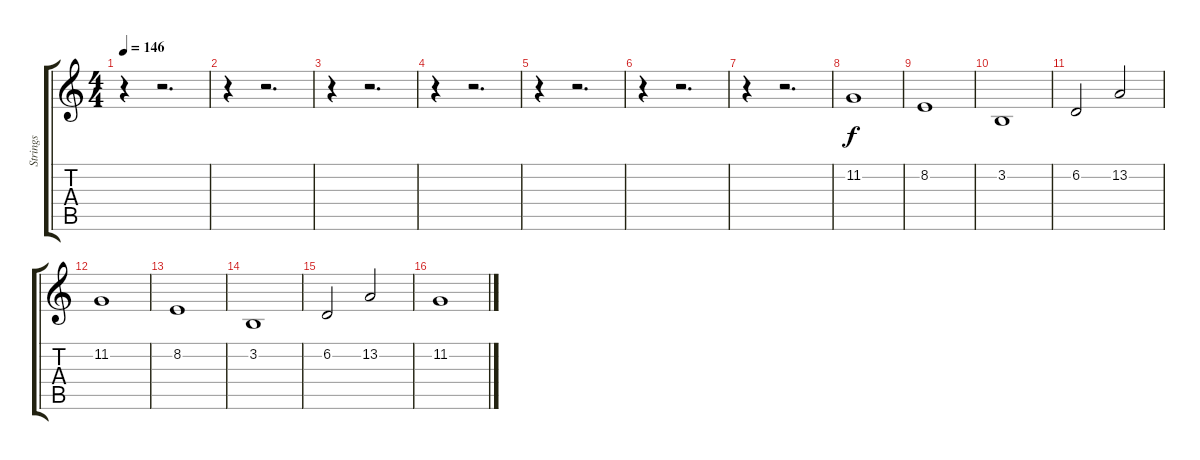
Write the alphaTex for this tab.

\track ("Strings" "Strings") {instrument synthstrings1}
\staff {score tabs}
\tuning (Db4 Ab3 E3 B2 Gb2 B1) {hide}
\ts (4 4)
\tempo 146
\clef g2
\ks c
r.4{dy f} r.2{d} |
r.4 r.2{d} |
r.4 r.2{d} |
r.4 r.2{d} |
r.4 r.2{d} |
r.4 r.2{d} |
r.4 r.2{d} |
11.2.1 |
8.2.1 |
3.2.1 |
6.2.2 13.2.2 |
11.2.1 |
8.2.1 |
3.2.1 |
6.2.2 13.2.2 |
11.2.1
